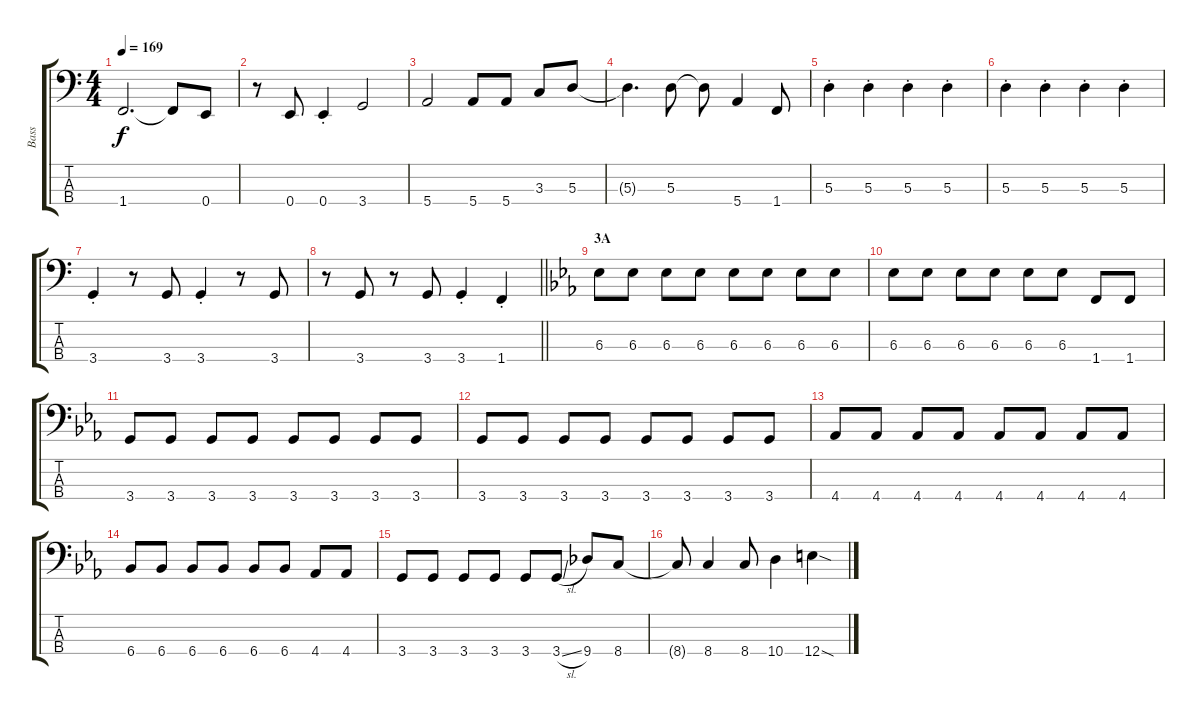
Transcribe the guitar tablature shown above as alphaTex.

\track ("Bass" "Bass") {instrument electricbassfinger}
\staff {score tabs}
\tuning (G2 D2 A1 E1) {hide}
\ts (4 4)
\tempo 169
\clef f4
\ks c
1.4.2{d dy f} 1.4{t}.8 0.4.8 |
r.8 0.4.8 0.4{st}.4 3.4.2 |
5.4.2 5.4.8 5.4.8 3.3.8 5.3.8 |
5.3{t}.4{d} 5.3.8 5.3{t}.8 5.4.4 1.4.8 |
5.3{st}.4 5.3{st}.4 5.3{st}.4 5.3{st}.4 |
5.3{st}.4 5.3{st}.4 5.3{st}.4 5.3{st}.4 |
3.4{st}.4 r.8 3.4.8 3.4{st}.4 r.8 3.4.8 |
\barLineRight lightlight
r.8 3.4.8 r.8 3.4.8 3.4{st}.4 1.4{st}.4 |
\section ("" "3A")
\ks eb
6.3.8 6.3.8 6.3.8 6.3.8 6.3.8 6.3.8 6.3.8 6.3.8 |
6.3.8 6.3.8 6.3.8 6.3.8 6.3.8 6.3.8 1.4.8 1.4.8 |
3.4.8 3.4.8 3.4.8 3.4.8 3.4.8 3.4.8 3.4.8 3.4.8 |
3.4.8 3.4.8 3.4.8 3.4.8 3.4.8 3.4.8 3.4.8 3.4.8 |
4.4.8 4.4.8 4.4.8 4.4.8 4.4.8 4.4.8 4.4.8 4.4.8 |
6.4.8 6.4.8 6.4.8 6.4.8 6.4.8 6.4.8 4.4.8 4.4.8 |
3.4.8 3.4.8 3.4.8 3.4.8 3.4.8 3.4{sl}.8 9.4.8 8.4.8 |
8.4{t}.8 8.4.4 8.4.8 10.4.4 12.4{sod}.4
